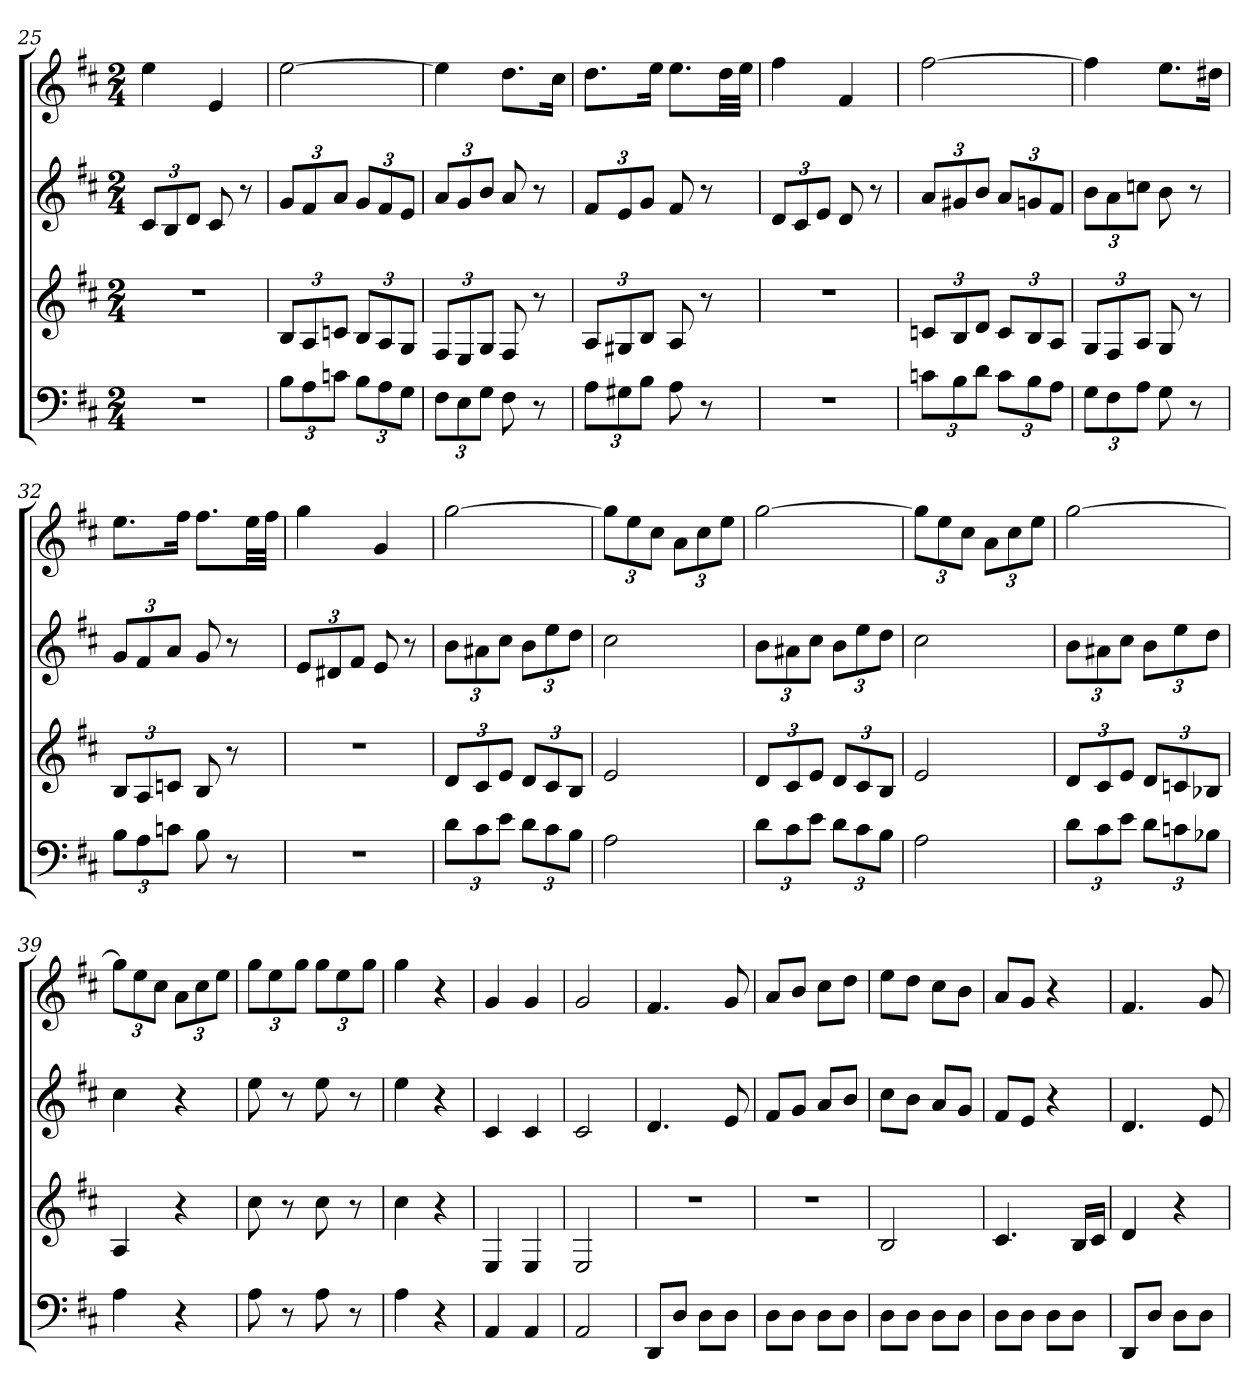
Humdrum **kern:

**kern	**kern	**kern	**kern
*part4	*part3	*part2	*part1
*staff4	*staff3	*staff2	*staff1
*k[f#c#]	*k[f#c#]	*k[f#c#]	*k[f#c#]
*D:	*D:	*D:	*D:
*M2/4	*M2/4	*M2/4	*M2/4
=25	=25	=25	=25
2r	2r	12c#L	4ee
.	.	12B	.
.	.	12dJ	.
.	.	8c#	4e
.	.	8r	.
=26	=26	=26	=26
12BL	12BL	12gL	[2ee
12A	12A	12f#	.
12cnJ	12cnJ	12aJ	.
12BL	12BL	12gL	.
12A	12A	12f#	.
12GJ	12GJ	12eJ	.
=27	=27	=27	=27
12F#L	12F#L	12aL	4ee]
12E	12E	12g	.
12GJ	12GJ	12bJ	.
8F#	8F#	8a	8.ddL
8r	8r	8r	.
.	.	.	16cc#Jk
=28	=28	=28	=28
12AL	12AL	12f#L	8.ddL
12G#X	12G#X	12e	.
12BJ	12BJ	12gJ	.
.	.	.	16eeJk
8A	8A	8f#	8.eeL
8r	8r	8r	.
.	.	.	32ddLL
.	.	.	32eeJJJ
=29	=29	=29	=29
2r	2r	12dL	4ff#
.	.	12c#	.
.	.	12eJ	.
.	.	8d	4f#
.	.	8r	.
=30	=30	=30	=30
12cnL	12cnL	12aL	[2ff#
12B	12B	12g#X	.
12dJ	12dJ	12bJ	.
12cL	12cL	12aL	.
12B	12B	12gn	.
12AJ	12AJ	12f#J	.
=31	=31	=31	=31
12GL	12GL	12bL	4ff#]
12F#	12F#	12a	.
12AJ	12AJ	12ccnJ	.
8G	8G	8b	8.eeL
8r	8r	8r	.
.	.	.	16dd#XJk
=32	=32	=32	=32
12BL	12BL	12gL	8.eeL
12A	12A	12f#	.
12cnJ	12cnJ	12aJ	.
.	.	.	16ff#Jk
8B	8B	8g	8.ff#L
8r	8r	8r	.
.	.	.	32eeLL
.	.	.	32ff#JJJ
=33	=33	=33	=33
2r	2r	12eL	4gg
.	.	12d#X	.
.	.	12f#J	.
.	.	8e	4g
.	.	8r	.
=34	=34	=34	=34
12dL	12dL	12bL	[2gg
12c#	12c#	12a#X	.
12eJ	12eJ	12cc#J	.
12dL	12dL	12bL	.
12c#	12c#	12ee	.
12BJ	12BJ	12ddJ	.
=35	=35	=35	=35
2A	2e	2cc#	12ggL]
.	.	.	12ee
.	.	.	12cc#J
.	.	.	12aL
.	.	.	12cc#
.	.	.	12eeJ
=36	=36	=36	=36
12dL	12dL	12bL	[2gg
12c#	12c#	12a#X	.
12eJ	12eJ	12cc#J	.
12dL	12dL	12bL	.
12c#	12c#	12ee	.
12BJ	12BJ	12ddJ	.
=37	=37	=37	=37
2A	2e	2cc#	12ggL]
.	.	.	12ee
.	.	.	12cc#J
.	.	.	12aL
.	.	.	12cc#
.	.	.	12eeJ
=38	=38	=38	=38
12dL	12dL	12bL	[2gg
12c#	12c#	12a#X	.
12eJ	12eJ	12cc#J	.
12dL	12dL	12bL	.
12cn	12cn	12ee	.
12B-XJ	12B-XJ	12ddJ	.
=39	=39	=39	=39
4A	4A	4cc#	12ggL]
.	.	.	12ee
.	.	.	12cc#J
4r	4r	4r	12aL
.	.	.	12cc#
.	.	.	12eeJ
=40	=40	=40	=40
8A	8cc#	8ee	12ggL
.	.	.	12ee
8r	8r	8r	.
.	.	.	12ggJ
8A	8cc#	8ee	12ggL
.	.	.	12ee
8r	8r	8r	.
.	.	.	12ggJ
=41	=41	=41	=41
4A	4cc#	4ee	4gg
4r	4r	4r	4r
=42	=42	=42	=42
4AA	4E	4c#	4g
4AA	4E	4c#	4g
=43	=43	=43	=43
2AA	2E	2c#	2g
=44	=44	=44	=44
8DDL	2r	4.d	4.f#
8DJ	.	.	.
8DL	.	.	.
8DJ	.	8e	8g
=45	=45	=45	=45
8DL	2r	8f#L	8aL
8DJ	.	8gJ	8bJ
8DL	.	8aL	8cc#L
8DJ	.	8bJ	8ddJ
=46	=46	=46	=46
8DL	2B	8cc#L	8eeL
8DJ	.	8bJ	8ddJ
8DL	.	8aL	8cc#L
8DJ	.	8gJ	8bJ
=47	=47	=47	=47
8DL	4.c#	8f#L	8aL
8DJ	.	8eJ	8gJ
8DL	.	4r	4r
8DJ	16BLL	.	.
.	16c#JJ	.	.
=48	=48	=48	=48
8DDL	4d	4.d	4.f#
8DJ	.	.	.
8DL	4r	.	.
8DJ	.	8e	8g
=	=	=	=
*-	*-	*-	*-
